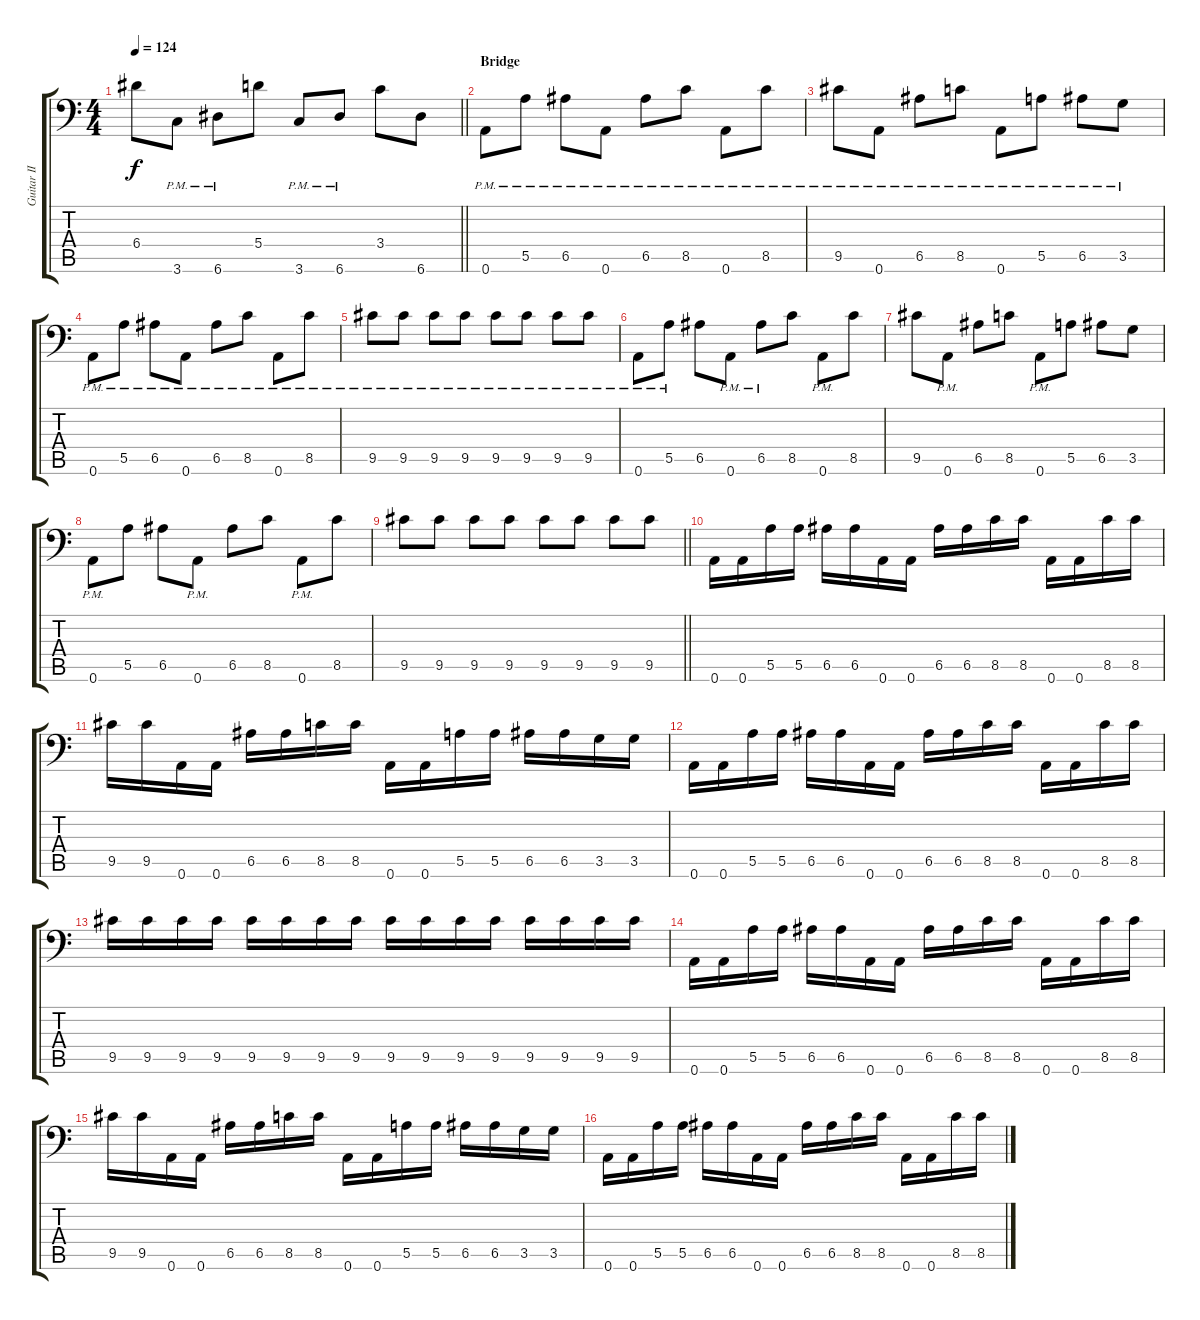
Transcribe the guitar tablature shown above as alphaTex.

\track ("Guitar II" "Guitar II") {instrument distortionguitar}
\staff {score tabs}
\tuning (B3 Gb3 D3 A2 E2 A1) {hide}
\ts (4 4)
\tempo 124
\clef f4
\barLineRight lightlight
\ks c
6.4.8{dy f} 3.6{pm}.8 6.6{pm}.8 5.4.8 3.6{pm}.8 6.6{pm}.8 3.4.8 6.6.8 |
\section ("" "Bridge")
0.6{pm}.8 5.5{pm}.8 6.5{pm}.8 0.6{pm}.8 6.5{pm}.8 8.5{pm}.8 0.6{pm}.8 8.5{pm}.8 |
9.5{pm}.8 0.6{pm}.8 6.5{pm}.8 8.5{pm}.8 0.6{pm}.8 5.5{pm}.8 6.5{pm}.8 3.5{pm}.8 |
0.6{pm}.8 5.5{pm}.8 6.5{pm}.8 0.6{pm}.8 6.5{pm}.8 8.5{pm}.8 0.6{pm}.8 8.5{pm}.8 |
9.5{pm}.8 9.5{pm}.8 9.5{pm}.8 9.5{pm}.8 9.5{pm}.8 9.5{pm}.8 9.5{pm}.8 9.5{pm}.8 |
0.6{pm}.8 5.5{pm}.8 6.5.8 0.6{pm}.8 6.5{pm}.8 8.5.8 0.6{pm}.8 8.5.8 |
9.5.8 0.6{pm}.8 6.5.8 8.5.8 0.6{pm}.8 5.5.8 6.5.8 3.5.8 |
0.6{pm}.8 5.5.8 6.5.8 0.6{pm}.8 6.5.8 8.5.8 0.6{pm}.8 8.5.8 |
\barLineRight lightlight
9.5.8 9.5.8 9.5.8 9.5.8 9.5.8 9.5.8 9.5.8 9.5.8 |
\section ("" "")
0.6.16 0.6.16 5.5.16 5.5.16 6.5.16 6.5.16 0.6.16 0.6.16 6.5.16 6.5.16 8.5.16 8.5.16 0.6.16 0.6.16 8.5.16 8.5.16 |
9.5.16 9.5.16 0.6.16 0.6.16 6.5.16 6.5.16 8.5.16 8.5.16 0.6.16 0.6.16 5.5.16 5.5.16 6.5.16 6.5.16 3.5.16 3.5.16 |
0.6.16 0.6.16 5.5.16 5.5.16 6.5.16 6.5.16 0.6.16 0.6.16 6.5.16 6.5.16 8.5.16 8.5.16 0.6.16 0.6.16 8.5.16 8.5.16 |
9.5.16 9.5.16 9.5.16 9.5.16 9.5.16 9.5.16 9.5.16 9.5.16 9.5.16 9.5.16 9.5.16 9.5.16 9.5.16 9.5.16 9.5.16 9.5.16 |
0.6.16 0.6.16 5.5.16 5.5.16 6.5.16 6.5.16 0.6.16 0.6.16 6.5.16 6.5.16 8.5.16 8.5.16 0.6.16 0.6.16 8.5.16 8.5.16 |
9.5.16 9.5.16 0.6.16 0.6.16 6.5.16 6.5.16 8.5.16 8.5.16 0.6.16 0.6.16 5.5.16 5.5.16 6.5.16 6.5.16 3.5.16 3.5.16 |
0.6.16 0.6.16 5.5.16 5.5.16 6.5.16 6.5.16 0.6.16 0.6.16 6.5.16 6.5.16 8.5.16 8.5.16 0.6.16 0.6.16 8.5.16 8.5.16
